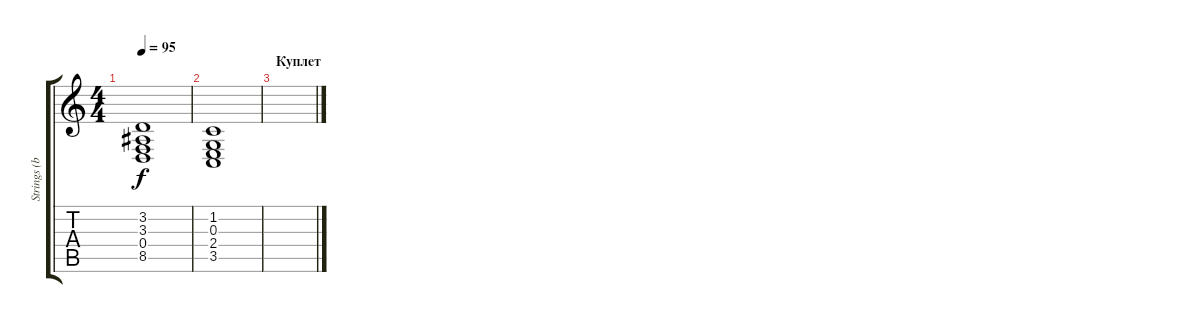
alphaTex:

\track ("Strings (back)" "Strings (b") {instrument synthstrings2}
\staff {score tabs}
\tuning (E4 B3 G3 D3 A2 E2) {hide}
\ts (4 4)
\tempo 95
\clef g2
\ks c
(3.2 3.3 0.4 8.5).1{dy f} |
(1.2 0.3 2.4 3.5).1 |
\section ("" "Куплет")
